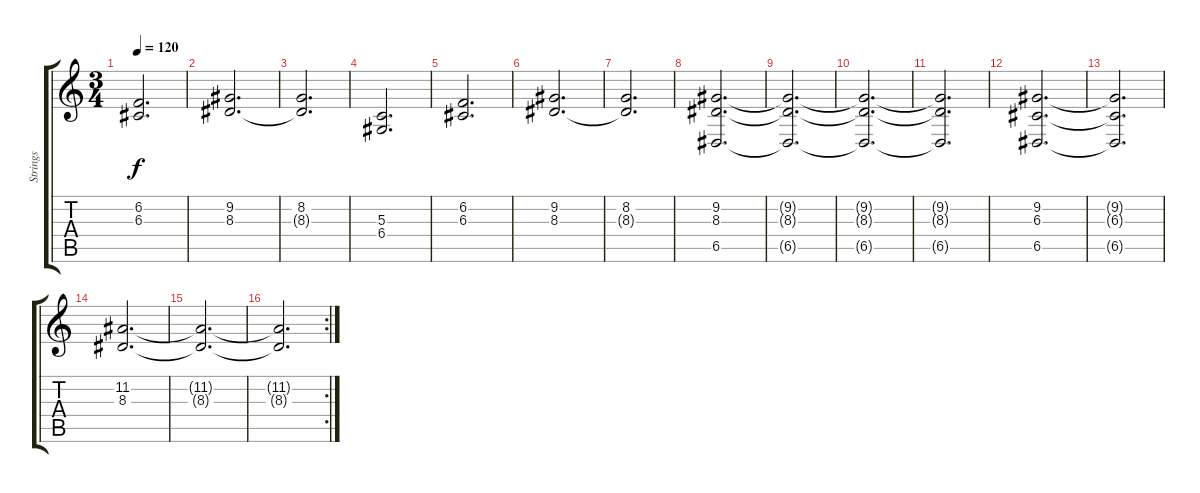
\track ("Strings" "Strings") {instrument stringensemble2}
\staff {score tabs}
\tuning (E4 B3 G3 D3 A2 E2) {hide}
\ts (3 4)
\tempo 120
\clef g2
\ks c
(6.2 6.3).2{d dy f} |
(9.2 8.3).2{d} |
(8.2 8.3{t}).2{d} |
(5.3 6.4).2{d} |
(6.2 6.3).2{d} |
(9.2 8.3).2{d} |
(8.2 8.3{t}).2{d} |
(9.2 8.3 6.5).2{d} |
(9.2{t} 8.3{t} 6.5{t}).2{d} |
(9.2{t} 8.3{t} 6.5{t}).2{d} |
(9.2{t} 8.3{t} 6.5{t}).2{d} |
(9.2 6.3 6.5).2{d} |
(9.2{t} 6.3{t} 6.5{t}).2{d} |
(11.2 8.3).2{d} |
(11.2{t} 8.3{t}).2{d} |
\rc 2
(11.2{t} 8.3{t}).2{d}
